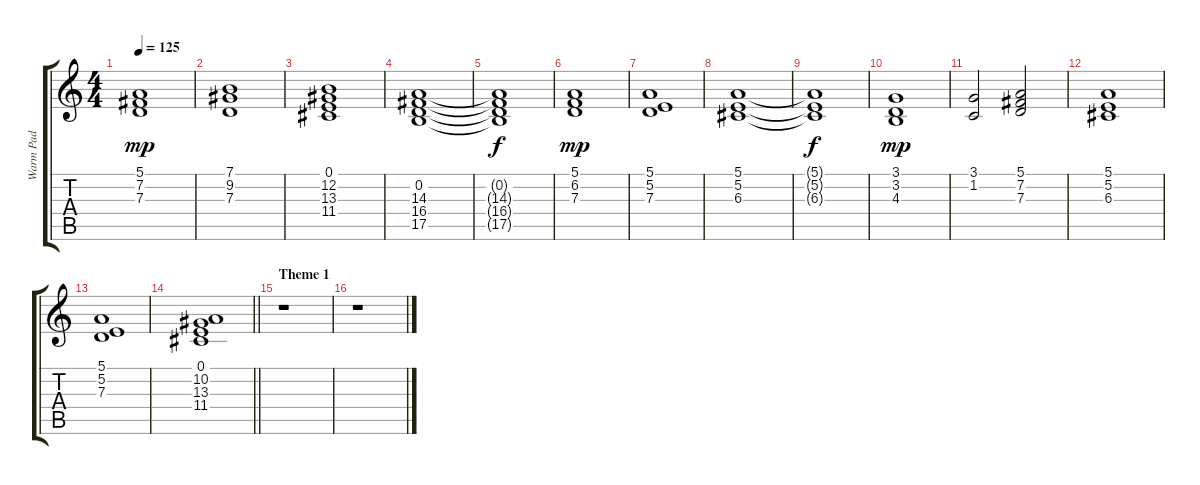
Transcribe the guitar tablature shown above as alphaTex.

\track ("Warm Pad" "Warm Pad") {instrument pad2warm}
\staff {score tabs}
\tuning (E4 B3 G3 D3 A2 E2) {hide}
\ts (4 4)
\tempo 125
\clef g2
\ks c
(5.1 7.2 7.3).1{dy mp} |
(7.1 9.2 7.3).1 |
(0.1 12.2 13.3 11.4).1 |
(0.2 14.3 16.4 17.5).1 |
(0.2{t} 14.3{t} 16.4{t} 17.5{t}).1{dy f} |
(5.1 6.2 7.3).1{dy mp} |
(5.1 5.2 7.3).1 |
(5.1 5.2 6.3).1 |
(5.1{t} 5.2{t} 6.3{t}).1{dy f} |
(3.1 3.2 4.3).1{dy mp} |
(3.1 1.2).2 (5.1 7.2 7.3).2 |
(5.1 5.2 6.3).1 |
(5.1 5.2 7.3).1 |
\barLineRight lightlight
(0.1 10.2 13.3 11.4).1 |
\section ("" "Theme 1")
r.1 |
r.1
